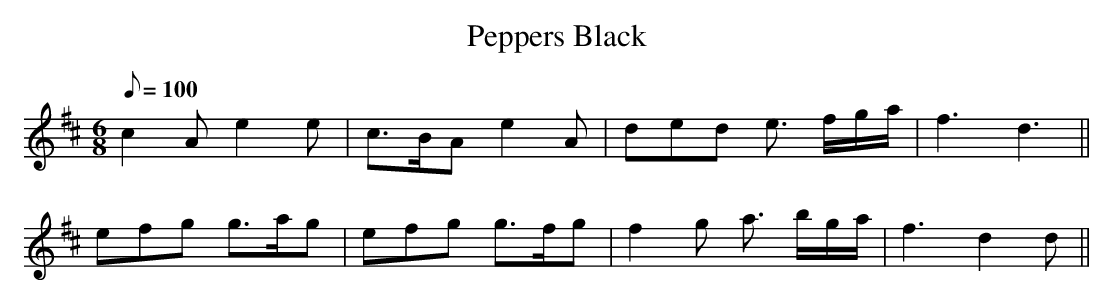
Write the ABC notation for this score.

X:1
T:Peppers Black
L:1/8
M:6/8
Q:100
K:D major
c2A e2e|c>BA e2A|ded e> fg/2a/2|f3 d3||
efg g>ag|efg g>fg|f2g a> bg/2a/2|f3 d2d||
